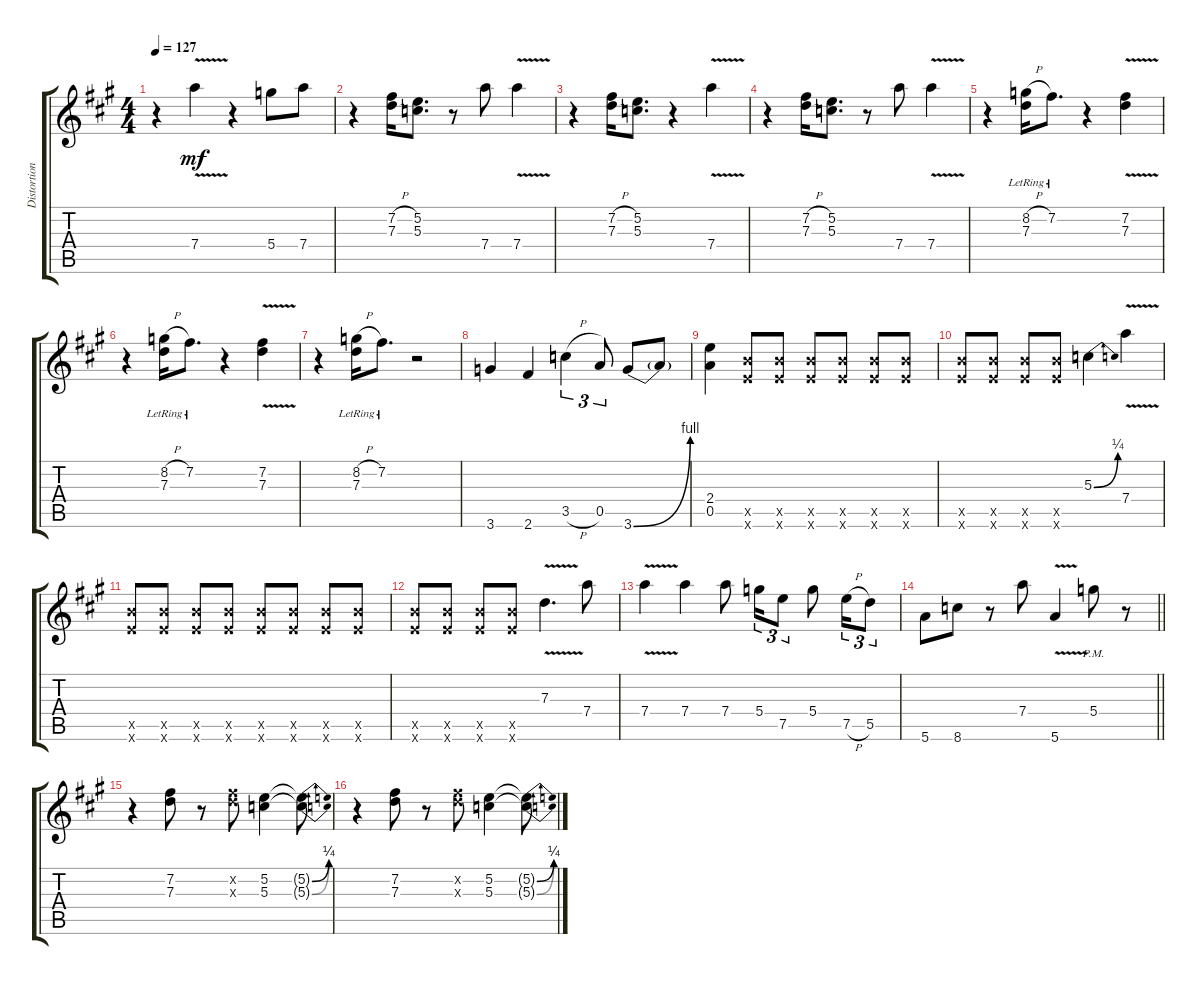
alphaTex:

\track ("Distortion Gtr." "Distortion") {instrument distortionguitar}
\staff {score tabs}
\tuning (E4 B3 G3 D4 A3 E3) {hide}
\ts (4 4)
\tempo 127
\clef g2
\ks a
r.4{dy mf} 7.4{v}.4 r.4 5.4.8 7.4.8 |
r.4 (7.2{h} 7.3{h}).16 (5.2 5.3).8{d} r.8 7.4.8 7.4{v}.4 |
r.4 (7.2{h} 7.3{h}).16 (5.2 5.3).8{d} r.4 7.4{v}.4 |
r.4 (7.2{h} 7.3{h}).16 (5.2 5.3).8{d} r.8 7.4.8 7.4{v}.4 |
r.4 (8.2{h lr} 7.3{lr}).16 7.2{lr}.8{d} r.4 (7.2{v} 7.3{v}).4 |
r.4 (8.2{h lr} 7.3{lr}).16 7.2{lr}.8{d} r.4 (7.2{v} 7.3{v}).4 |
r.4 (8.2{h lr} 7.3{lr}).16 7.2{lr}.8{d} r.2 |
3.6.4 2.6.4 3.5{h}.4{tu (3 2)} 0.5.8{tu (3 2)} 3.6{be (bend 0 0 60 4)}.8 3.6{t}.8 |
(2.4 0.5).4 (2.5{x} 0.6{x}).8 (2.5{x} 0.6{x}).8 (2.5{x} 0.6{x}).8 (2.5{x} 0.6{x}).8 (2.5{x} 0.6{x}).8 (2.5{x} 0.6{x}).8 |
(2.5{x} 0.6{x}).8 (2.5{x} 0.6{x}).8 (2.5{x} 0.6{x}).8 (2.5{x} 0.6{x}).8 5.3{be (bend 0 0 60 1)}.4 7.4{v}.4 |
(2.5{x} 0.6{x}).8 (2.5{x} 0.6{x}).8 (2.5{x} 0.6{x}).8 (2.5{x} 0.6{x}).8 (2.5{x} 0.6{x}).8 (2.5{x} 0.6{x}).8 (2.5{x} 0.6{x}).8 (2.5{x} 0.6{x}).8 |
(2.5{x} 0.6{x}).8 (2.5{x} 0.6{x}).8 (2.5{x} 0.6{x}).8 (2.5{x} 0.6{x}).8 7.3{v}.4{d} 7.4.8 |
7.4{v}.4 7.4.4 7.4.8 5.4.16{tu (3 2)} 7.5.8{tu (3 2)} 5.4.8 7.5{h}.16{tu (3 2)} 5.5.8{tu (3 2)} |
\barLineRight lightlight
5.6.8 8.6.8 r.8 7.4.8 5.6{v}.4 5.4{pm}.8 r.8 |
r.4 (7.2 7.3).8 r.8 (7.2{x} 7.3{x}).8 (5.2 5.3).4 (5.2{be (bend 0 0 60 1) t} 5.3{be (bend 0 0 60 1) t}).8 |
r.4 (7.2 7.3).8 r.8 (7.2{x} 7.3{x}).8 (5.2 5.3).4 (5.2{be (bend 0 0 60 1) t} 5.3{be (bend 0 0 60 1) t}).8
